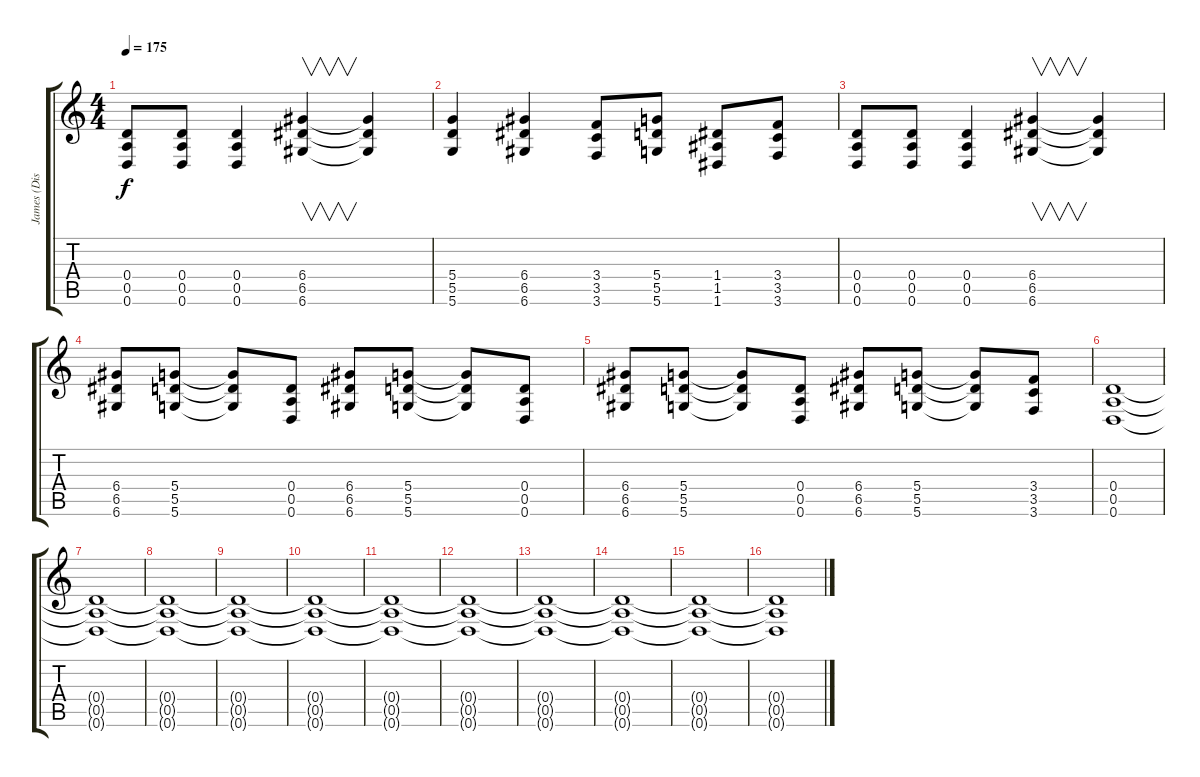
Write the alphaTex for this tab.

\track ("James (Distortion Guitar)" "James (Dis") {instrument distortionguitar}
\staff {score tabs}
\tuning (E4 B3 G3 D3 A2 D2) {hide}
\ts (4 4)
\tempo 175
\clef g2
\ks c
(0.4 0.5 0.6).8{dy f} (0.4 0.5 0.6).8 (0.4 0.5 0.6).4 (6.4 6.5 6.6).4{v} (6.4{t} 6.5{t} 6.6{t}).4 |
(5.4 5.5 5.6).4 (6.4 6.5 6.6).4 (3.4 3.5 3.6).8 (5.4 5.5 5.6).8 (1.4 1.5 1.6).8 (3.4 3.5 3.6).8 |
(0.4 0.5 0.6).8 (0.4 0.5 0.6).8 (0.4 0.5 0.6).4 (6.4 6.5 6.6).4{v} (6.4{t} 6.5{t} 6.6{t}).4 |
(6.4 6.5 6.6).8 (5.4 5.5 5.6).8 (5.4{t} 5.5{t} 5.6{t}).8 (0.4 0.5 0.6).8 (6.4 6.5 6.6).8 (5.4 5.5 5.6).8 (5.4{t} 5.5{t} 5.6{t}).8 (0.4 0.5 0.6).8 |
(6.4 6.5 6.6).8 (5.4 5.5 5.6).8 (5.4{t} 5.5{t} 5.6{t}).8 (0.4 0.5 0.6).8 (6.4 6.5 6.6).8 (5.4 5.5 5.6).8 (5.4{t} 5.5{t} 5.6{t}).8 (3.4 3.5 3.6).8 |
(0.4 0.5 0.6).1 |
(0.4{t} 0.5{t} 0.6{t}).1 |
(0.4{t} 0.5{t} 0.6{t}).1 |
(0.4{t} 0.5{t} 0.6{t}).1 |
(0.4{t} 0.5{t} 0.6{t}).1 |
(0.4{t} 0.5{t} 0.6{t}).1 |
(0.4{t} 0.5{t} 0.6{t}).1 |
(0.4{t} 0.5{t} 0.6{t}).1 |
(0.4{t} 0.5{t} 0.6{t}).1 |
(0.4{t} 0.5{t} 0.6{t}).1 |
(0.4{t} 0.5{t} 0.6{t}).1
